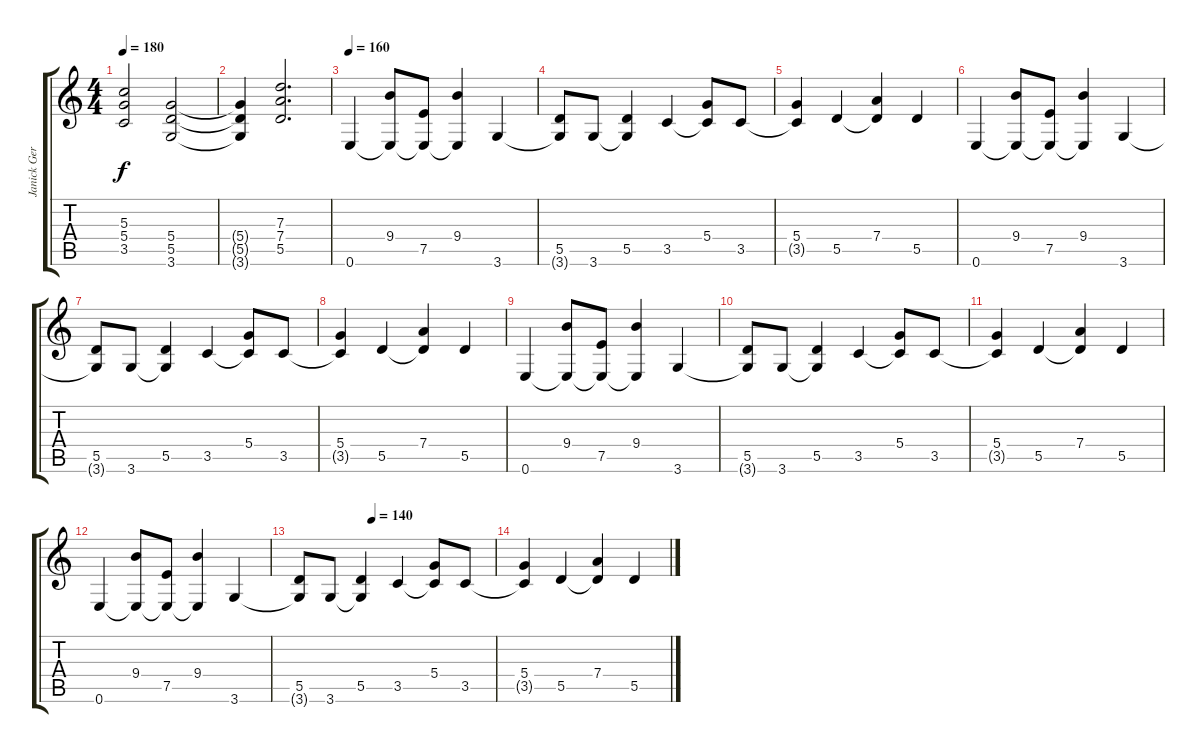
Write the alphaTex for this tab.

\track ("Janick Gers" "Janick Ger") {instrument electricguitarjazz}
\staff {score tabs}
\tuning (E4 B3 G3 D3 A2 E2) {hide}
\ts (4 4)
\tempo 180
\clef g2
\ks c
(5.3{t} 5.4{t} 3.5{t}).2{dy f} (5.4 5.5 3.6).2 |
(5.4{t} 5.5{t} 3.6{t}).4 (7.3 7.4 5.5).2{d} |
\tempo 160
0.6.4{volume 12 instrument electricguitarjazz} (9.4 0.6{t}).8 (7.5 0.6{t}).8 (9.4 0.6{t}).4 3.6.4 |
(5.5 3.6{t}).8 3.6.8 (5.5 3.6{t}).4 3.5.4 (5.4 3.5{t}).8 3.5.8 |
(5.4 3.5{t}).4 5.5.4 (7.4 5.5{t}).4 5.5.4 |
0.6.4 (9.4 0.6{t}).8 (7.5 0.6{t}).8 (9.4 0.6{t}).4 3.6.4 |
(5.5 3.6{t}).8 3.6.8 (5.5 3.6{t}).4 3.5.4 (5.4 3.5{t}).8 3.5.8 |
(5.4 3.5{t}).4 5.5.4 (7.4 5.5{t}).4 5.5.4 |
0.6.4 (9.4 0.6{t}).8 (7.5 0.6{t}).8 (9.4 0.6{t}).4 3.6.4 |
(5.5 3.6{t}).8 3.6.8 (5.5 3.6{t}).4 3.5.4 (5.4 3.5{t}).8 3.5.8 |
(5.4 3.5{t}).4 5.5.4 (7.4 5.5{t}).4 5.5.4 |
0.6.4 (9.4 0.6{t}).8 (7.5 0.6{t}).8 (9.4 0.6{t}).4 3.6.4 |
\tempo (140 0.375)
(5.5 3.6{t}).8 3.6.8 (5.5 3.6{t}).4 3.5.4 (5.4 3.5{t}).8 3.5.8 |
(5.4 3.5{t}).4 5.5.4 (7.4 5.5{t}).4 5.5.4
